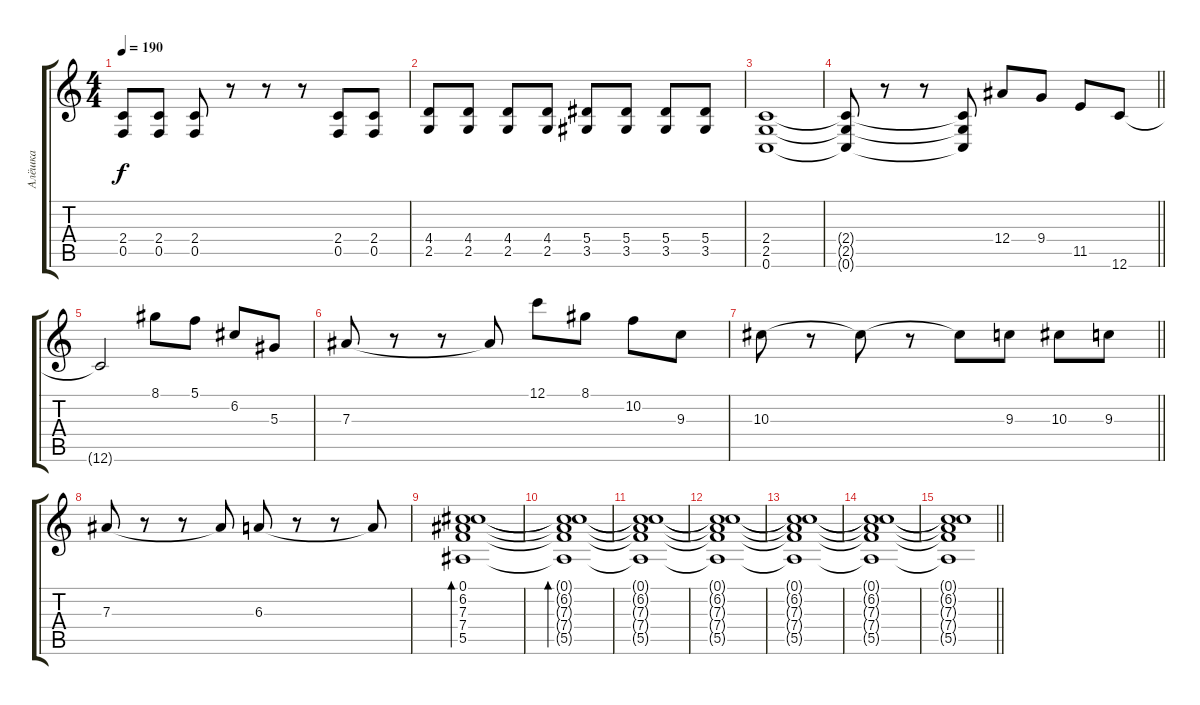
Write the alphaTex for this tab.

\track ("Алёшка" "Алёшка") {instrument distortionguitar}
\staff {score tabs}
\tuning (C4 G3 Eb3 Bb2 F2 C2) {hide}
\ts (4 4)
\tempo 190
\clef g2
\ks c
(2.4 0.5).8{dy f} (2.4 0.5).8 (2.4 0.5).8 r.8 r.8 r.8 (2.4 0.5).8 (2.4 0.5).8 |
(4.4 2.5).8 (4.4 2.5).8 (4.4 2.5).8 (4.4 2.5).8 (5.4 3.5).8 (5.4 3.5).8 (5.4 3.5).8 (5.4 3.5).8 |
(2.4 2.5 0.6).1 |
\barLineRight lightlight
(2.4{t} 2.5{t} 0.6{t}).8 r.8 r.8 (2.4{t} 2.5{t} 0.6{t}).8 12.4.8 9.4.8 11.5.8 12.6.8 |
12.6{t}.2 8.1.8 5.1.8 6.2.8 5.3.8 |
7.3.8 r.8 r.8 7.3{t}.8 12.1.8 8.1.8 10.2.8 9.3.8 |
\barLineRight lightlight
10.3.8 r.8 10.3{t}.8 r.8 10.3{t}.8 9.3.8 10.3.8 9.3.8 |
7.3.8 r.8 r.8 7.3{t}.8 6.3.8 r.8 r.8 6.3{t}.8 |
(0.1 6.2 7.3 7.4 5.5).1{bd 240} |
(0.1{t} 6.2{t} 7.3{t} 7.4{t} 5.5{t}).1{bd 240} |
(0.1{t} 6.2{t} 7.3{t} 7.4{t} 5.5{t}).1 |
(0.1{t} 6.2{t} 7.3{t} 7.4{t} 5.5{t}).1 |
(0.1{t} 6.2{t} 7.3{t} 7.4{t} 5.5{t}).1 |
(0.1{t} 6.2{t} 7.3{t} 7.4{t} 5.5{t}).1 |
\barLineRight lightlight
(0.1{t} 6.2{t} 7.3{t} 7.4{t} 5.5{t}).1
